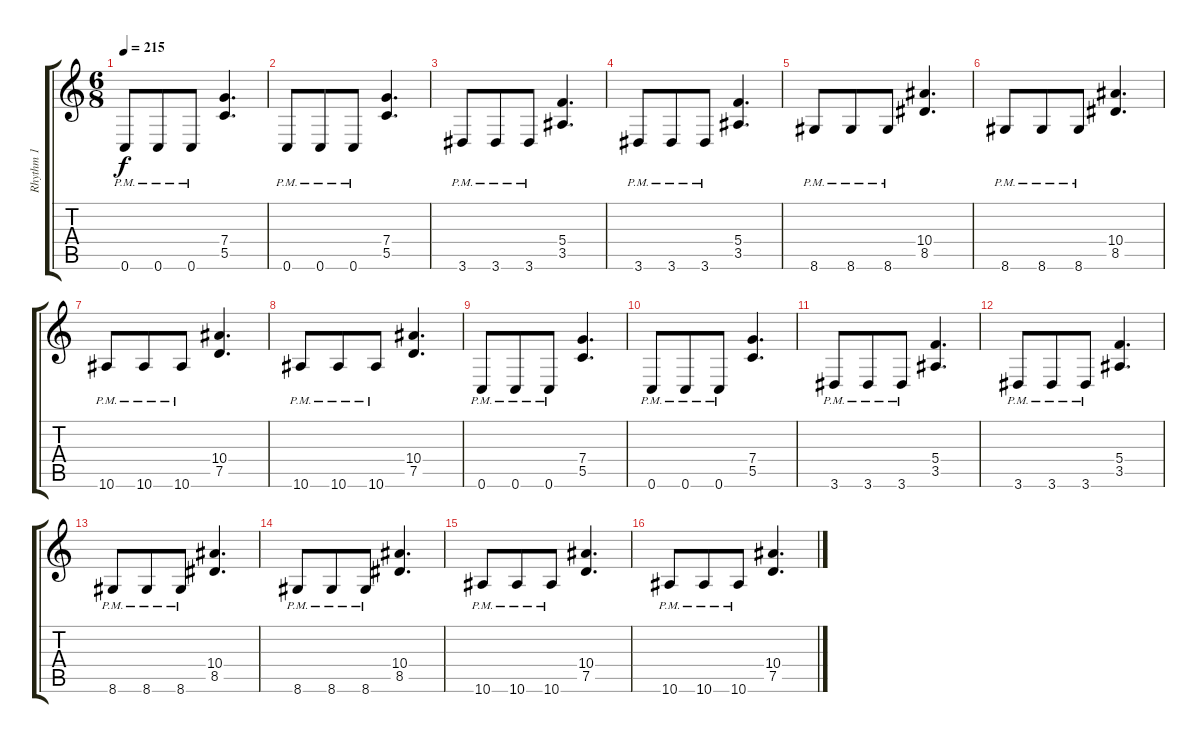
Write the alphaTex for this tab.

\track ("Rhythm 1" "Rhythm 1") {instrument distortionguitar}
\staff {score tabs}
\tuning (D4 A3 F3 C3 G2 C2) {hide}
\ts (6 8)
\tempo 215
\clef g2
\ks c
0.6{pm}.8{dy f} 0.6{pm}.8 0.6{pm}.8 (7.4 5.5).4{d} |
0.6{pm}.8 0.6{pm}.8 0.6{pm}.8 (7.4 5.5).4{d} |
3.6{pm}.8 3.6{pm}.8 3.6{pm}.8 (5.4 3.5).4{d} |
3.6{pm}.8 3.6{pm}.8 3.6{pm}.8 (5.4 3.5).4{d} |
8.6{pm}.8 8.6{pm}.8 8.6{pm}.8 (10.4 8.5).4{d} |
8.6{pm}.8 8.6{pm}.8 8.6{pm}.8 (10.4 8.5).4{d} |
10.6{pm}.8 10.6{pm}.8 10.6{pm}.8 (10.4 7.5).4{d} |
10.6{pm}.8 10.6{pm}.8 10.6{pm}.8 (10.4 7.5).4{d} |
0.6{pm}.8 0.6{pm}.8 0.6{pm}.8 (7.4 5.5).4{d} |
0.6{pm}.8 0.6{pm}.8 0.6{pm}.8 (7.4 5.5).4{d} |
3.6{pm}.8 3.6{pm}.8 3.6{pm}.8 (5.4 3.5).4{d} |
3.6{pm}.8 3.6{pm}.8 3.6{pm}.8 (5.4 3.5).4{d} |
8.6{pm}.8 8.6{pm}.8 8.6{pm}.8 (10.4 8.5).4{d} |
8.6{pm}.8 8.6{pm}.8 8.6{pm}.8 (10.4 8.5).4{d} |
10.6{pm}.8 10.6{pm}.8 10.6{pm}.8 (10.4 7.5).4{d} |
10.6{pm}.8 10.6{pm}.8 10.6{pm}.8 (10.4 7.5).4{d}
